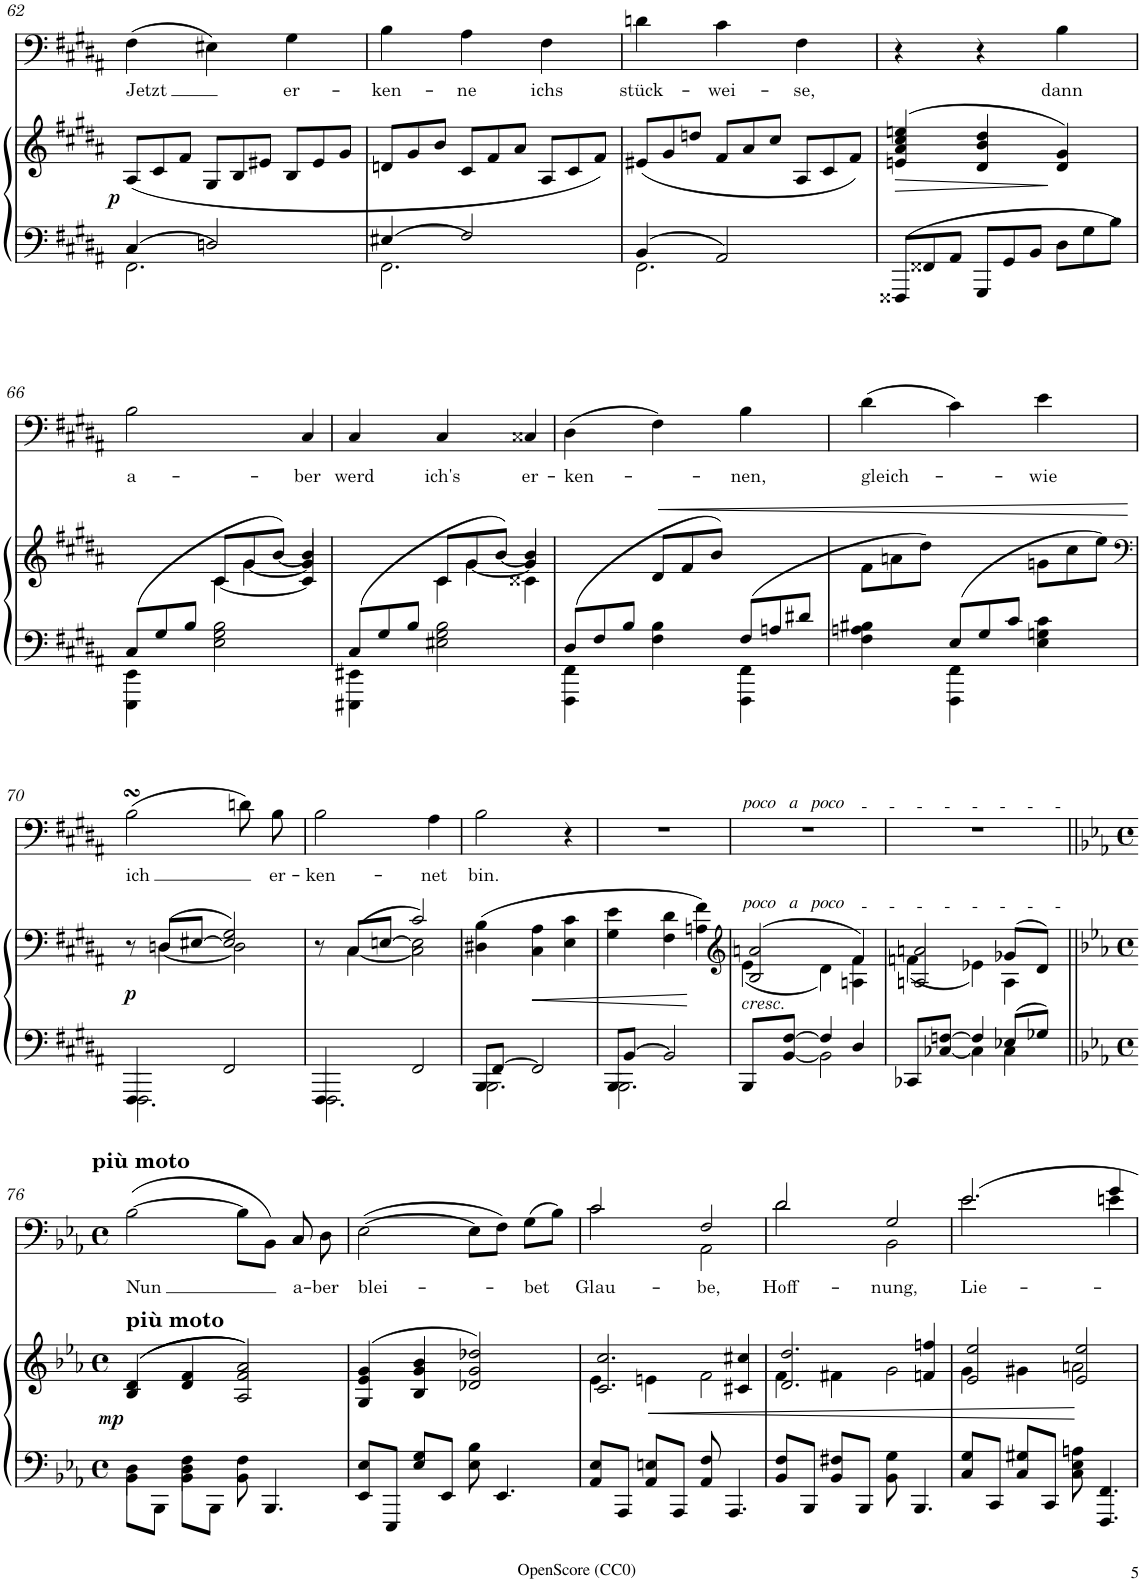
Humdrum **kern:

**kern	**kern	**dynam	**kern	**text
*part2	*part2	*part2	*part1	*part1
*staff3	*staff2	*staff2/3	*staff1	*staff1
*I"Pianoforte	*	*	*I"Singstimme Voice	*
*I'Pno	*	*	*	*
!!LO:PB:g=z
*clefF4	*clefG2	*	*clefF4	*
*k[f#c#g#d#a#]	*k[f#c#g#d#a#]	*	*k[f#c#g#d#a#]	*
*M3/4	*M3/4	*	*M3/4	*
=62	=62	=62	=62	=62
*^	*	*	*	*
*	*	*Xbrackettup	*	*	*
!	!	!	!LO:DY:b	!	!LO:LY:b
4C#/	2.FF#\	(<12A#/L	p	(4F#\	Jetzt
.	.	12c#/	.	.	.
.	.	12f#/J	.	.	.
2Dn/	.	12G#/L	.	4E#X\)	.
.	.	12B/	.	.	.
.	.	12e#X/J	.	.	.
!	!	!	!	!	!LO:LY:b
.	.	12B/L	.	4G#\	er-
.	.	12e#/	.	.	.
.	.	12g#/J	.	.	.
=63	=63	=63	=63	=63	=63
!	!	!	!	!	!LO:LY:b
4E#X/	2.FF#\	12dn/L	.	4B\	-ken-
.	.	12g#/	.	.	.
.	.	12b/J	.	.	.
!	!	!	!	!	!LO:LY:b
2F#/	.	12c#/L	.	4A#\	-ne
.	.	12f#/	.	.	.
.	.	12a#/J	.	.	.
!	!	!	!	!	!LO:LY:b
.	.	12A#/L	.	4F#\	ichs
.	.	12c#/	.	.	.
.	.	12f#/J)	.	.	.
=64	=64	=64	=64	=64	=64
!	!	!	!	!	!LO:LY:b
4BB/	2.FF#\	(12e#X/L	.	4dn\	stück-
.	.	12g#/	.	.	.
.	.	12ddn/J	.	.	.
!	!	!	!	!	!LO:LY:b
2AA#/	.	12f#/L	.	4c#\	-wei-
.	.	12a#/	.	.	.
.	.	12cc#/J	.	.	.
!	!	!	!	!	!LO:LY:b
.	.	12A#/L	.	4F#\	-se,
.	.	12c#/	.	.	.
.	.	12f#/J)	.	.	.
*v	*v	*	*	*	*
=65	=65	=65	=65	=65
*Xbrackettup	*	*	*	*
!	!	!LO:HP:b	!	!
12FFF##X/L	(>4en/ 4a#/ 4cc#/ 4een/	>	4r	.
12FF##X/	.	.	.	.
12AA#/J	.	.	.	.
12GGG#/L	4d#/ 4b/ 4dd#/	.	4r	.
12GG#/	.	.	.	.
12BB/J	.	.	.	.
!	!	!	!	!LO:LY:b
12D#\L	4d#/ 4g#/)	.	4B\	dann
12G#\	.	.	.	.
12B\J	.	.	.	.
.	.	]	.	.
!!LO:LB:g=z
=66	=66	=66	=66	=66
*Xtuplet	*	*	*	*
*^	*^	*	*	*
*	*	*	*^	*	*	*
!	!	!	!	!	!	!	!LO:LY:b
(12C#/L	4EEE\ 4EE\	4ryy	4ryy	4ryy	.	2B\	a-
12G#/	.	.	.	.	.	.	.
12B/J	.	.	.	.	.	.	.
*	*	*Xtuplet	*	*	*	*	*
2ryy	2E\ 2G#\ 2B\	12c#/L	[4c#\	12ryy	.	.	.
.	.	12g#/	.	[6g#\	.	.	.
.	.	[<12b/J)	.	.	.	.	.
!	!	!	!	!	!	!	!LO:LY:b
.	.	4b/]	4c#/]	4g#/]	.	4C#/	-ber
=67	=67	=67	=67	=67	=67	=67	=67
!	!	!	!	!	!	!	!LO:LY:b
(12C#/L	4EEE#X\ 4EE#X\	4ryy	4ryy	4ryy	.	4C#/	werd
12G#/	.	.	.	.	.	.	.
12B/J	.	.	.	.	.	.	.
!	!	!	!	!	!	!	!LO:LY:b
2ryy	2E#X\ 2G#\ 2B\	12c#/L	4c#\	12ryy	.	4C#/	ich's
.	.	12g#/	.	[6g#\	.	.	.
.	.	[<12b/J)	.	.	.	.	.
!	!	!	!	!	!	!	!LO:LY:b
.	.	4b/]	4c##X\	4g#/]	.	4C##X/	er-
=68	=68	=68	=68	=68	=68	=68	=68
!	!	!	!	!	!	!	!LO:LY:b
*	*	*v	*v	*v	*	*	*
(>12D#/L	4FFF#\ 4FF#\	4ryy	.	(4D#\	-ken-
12F#/	.	.	.	.	.
12B/J	.	.	.	.	.
!	!	!	!LO:HP:b	!	!
4ryy	4F#\ 4B\	12d#/L	<	4F#\)	.
.	.	12f#/	.	.	.
.	.	12b/J)	.	.	.
!	!	!	!	!	!LO:LY:b
(>12F#/L	4FFF#\ 4FF#\	4ryy	.	4B\	-nen,
12An/	.	.	.	.	.
12d#X/J	.	.	.	.	.
=69	=69	=69	=69	=69	=69
!	!	!	!	!	!LO:LY:b
4ryy	4F#\ 4An\ 4B#X\	12f#\L	.	(4d#\	gleich-
.	.	12an\	.	.	.
.	.	12dd#\J)	.	.	.
(12E/L	4FFF#\ 4FF#\	4ryy	.	4c#\)	.
12G#/	.	.	.	.	.
12c#/J	.	.	.	.	.
!	!	!	!	!	!LO:LY:b
4ryy	4E\ 4Gn\ 4c#\	12gn\L	.	4e\	-wie
.	.	12cc#\	.	.	.
.	.	12ee\J)	.	.	.
*v	*v	*	*	*	*
.	.	[	.	.
!!LO:LB:g=z
=70	=70	=70	=70	=70
*	*clefF4	*	*	*
*^	*	*	*	*
*	*	*tuplet	*	*	*
*	*	*brackettup	*	*	*
*	*	*^	*	*	*
!	!	!	!	!LO:DY:b	!	!LO:LY:b
4FFF#/	2.FFF#\	12r	12ryy	p	(2BsSSs\	ich
.	.	(12Dn/L	[6D\	.	.	.
.	.	[12E#X/J	.	.	.	.
2FF#/	.	2E#/] 2G#/)	2D\]	.	.	.
.	.	.	.	.	8dn\)	.
!	!	!	!	!	!	!LO:LY:b
.	.	.	.	.	8B\	er-
=71	=71	=71	=71	=71	=71	=71
!	!	!	!	!	!	!LO:LY:b
4FFF#/	2.FFF#\	12r	12ryy	.	2B\	-ken-
.	.	(12C#/L	[6C#\	.	.	.
.	.	[12En/J	.	.	.	.
2FF#/	.	2c#/)	2C#\] 2E\]	.	.	.
!	!	!	!	!	!	!LO:LY:b
.	.	.	.	.	4A#\	-net
*	*	*v	*v	*	*	*
=72	=72	=72	=72	=72	=72
!	!	!	!	!	!LO:LY:b
8BBB/L	2.BBB\	(4D#X\ 4B\	.	2B\	bin.
[8FF#/J	.	.	.	.	.
!	!	!	!LO:HP:b	!	!
2FF#/]	.	4C#\ 4A#\	<	.	.
.	.	4E\ 4c#\	.	4r	.
=73	=73	=73	=73	=73	=73
8BBB/L	2.BBB\	4G#\ 4e\	.	2.r	.
[8BB/J	.	.	.	.	.
2BB/]	.	4F#\ 4d#\	.	.	.
.	.	4An\ 4f#\)	[	.	.
=74	=74	=74	=74	=74	=74
*	*	*clefG2	*	*	*
*	*	*^	*	*	*
!	!	!	!	!	!LO:TX:a:t=poco   a   poco	!
!	!	!LO:TX:a:t=poco   a   poco	!	!	!	!
!	!	!LO:TX:b:i:t=cresc.	!	!	!	!
8BBB/L	4ryy	(2B/ 2an/	(4e\	.	2.r	.
[8BB/ [8F#/J	.	.	.	.	.	.
4F#/]	2BB\]	.	4d#\)	.	.	.
4D#/	.	4f#/)	4An\ 4f#\	.	.	.
=75	=75	=75	=75	=75	=75	=75
8CC-X/L	4ryy	2An/ 2an/	(4fn\	.	2.r	.
[<8C-X/ [8Fn/J	.	.	.	.	.	.
4F/]	4C-\]	.	4e-X\)	.	.	.
8E-X/L	4C-\	(8g-X/L	4A\	.	.	.
8G-X/J	.	8d#/J)	.	.	.	.
*	*	*v	*v	*	*	*
!!LO:LB:g=z
=76||	=76||	=76||	=76||	=76||	=76||
*k[b-e-a-]	*	*k[b-e-a-]	*	*k[b-e-a-]	*
*M4/4	*	*M4/4	*	*M4/4	*
*met(c)	*	*met(c)	*	*met(c)	*
!	!	!	!	!LO:TX:a:B:t=più moto	!
!	!	!LO:TX:a:B:t=più moto	!	!	!
!	!	!	!LO:DY:b	!	!LO:LY:b
4D\	8BB-\L	(>(4B-/ 4d/	mp	([2B-\	Nun
.	8BBB-\J	.	.	.	.
4F\	8BB-\ 8D\L	4d/ 4f/	.	.	.
.	8BBB-\J	.	.	.	.
2ryy	8BB-\ 8F\	2A-/ 2f/ 2a-/))	.	8B-\L]	.
.	4.BBB-/	.	.	8BB-\J)	.
!	!	!	!	!	!LO:LY:b
.	.	.	.	8C/	a-
!	!	!	!	!	!LO:LY:b
.	.	.	.	8D\	-ber
*v	*v	*	*	*	*
=77	=77	=77	=77	=77
!	!	!	!	!LO:LY:b
8EE-/ 8E-/L	(>4G/ 4e-/ 4g/	.	([2E-\	blei-
8EEE-/J	.	.	.	.
8E-/ 8G/L	4B-/ 4g/ 4b-/	.	.	.
8EE-/J	.	.	.	.
8E-\ 8B-\	2d-X/ 2g/ 2dd-X/)	.	8E-\L]	.
4.EE-/	.	.	8F\J)	.
!	!	!	!	!LO:LY:b
.	.	.	(8G\L	-bet
.	.	.	8B-\J)	.
=78	=78	=78	=78	=78
!	!	!LO:HP:b	!	!LO:LY:b
*	*^	*	*^	*
8AA-/ 8E-/L	2.c/ 2.cc/	4e-\	<	2c/	2c\	Glau-
8AAA-/J	.	.	.	.	.	.
8AA-/ 8En/L	.	4en\	.	.	.	.
8AAA-/J	.	.	.	.	.	.
!	!	!	!	!	!	!LO:LY:b
8AA-/ 8F/	.	2f\	.	2F/	2AA-\	-be,
4.AAA-/	.	.	.	.	.	.
.	4c#X/ 4cc#X/	.	.	.	.	.
=79	=79	=79	=79	=79	=79	=79
!	!	!	!	!	!	!LO:LY:b
8BB-/ 8F/L	2.d/ 2.dd/	4f\	.	2d/	2d\	Hoff-
8BBB-/J	.	.	.	.	.	.
8BB-/ 8F#X/L	.	4f#X\	.	.	.	.
8BBB-/J	.	.	.	.	.	.
!	!	!	!	!	!	!LO:LY:b
8BB-\ 8G\	.	2g\	.	2G/	2BB-\	-nung,
4.BBB-/	.	.	.	.	.	.
.	4fn/ 4ffn/	.	.	.	.	.
=80	=80	=80	=80	=80	=80	=80
!	!	!	!	!	!	!LO:LY:b
8C/ 8G/L	2e-/ 2ee-/	4g\	.	2.e-/	2.e-\	Lie-
8CC/J	.	.	.	.	.	.
8C/ 8G#X/L	.	4g#X\	.	.	.	.
8CC/J	.	.	.	.	.	.
8C\ 8E-\ 8An\	2e-/ 2ee-/	2an\	.	.	.	.
4.FFF/ 4.FF/	.	.	.	.	.	.
.	.	.	.	4g/	4en\	.
*	*v	*v	*	*	*	*
*	*	*	*v	*v	*
.	.	[	.	.
=	=	=	=	=
*-	*-	*-	*-	*-
